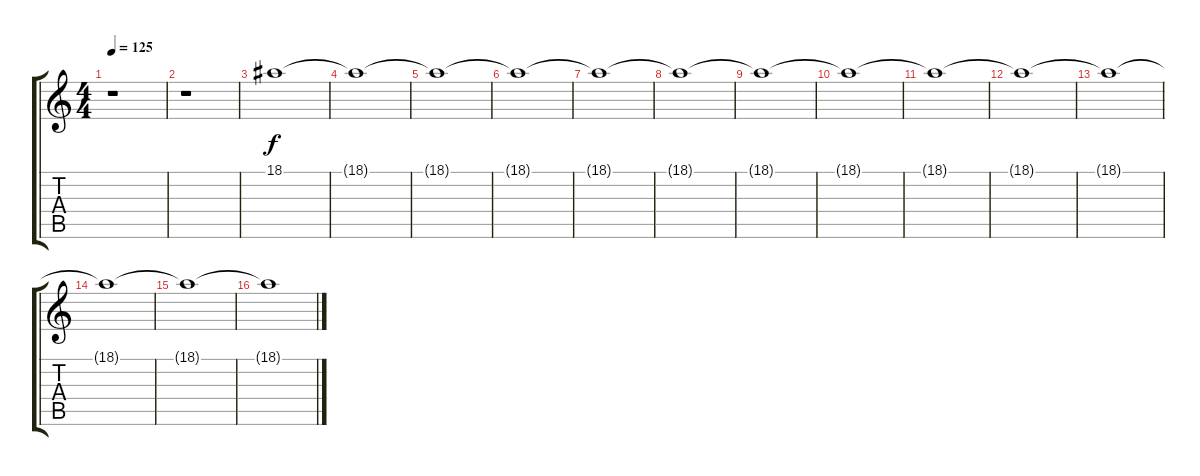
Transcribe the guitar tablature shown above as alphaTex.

\track "" {instrument synthstrings1}
\staff {score tabs}
\tuning (E4 B3 G3 D3 A2 E2) {hide}
\ts (4 4)
\tempo 125
\clef g2
\ks c
r.1{dy f instrument synthstrings1} |
r.1 |
18.1.1 |
18.1{t}.1 |
18.1{t}.1 |
18.1{t}.1 |
18.1{t}.1 |
18.1{t}.1 |
18.1{t}.1 |
18.1{t}.1 |
18.1{t}.1 |
18.1{t}.1 |
18.1{t}.1 |
18.1{t}.1 |
18.1{t}.1 |
18.1{t}.1
